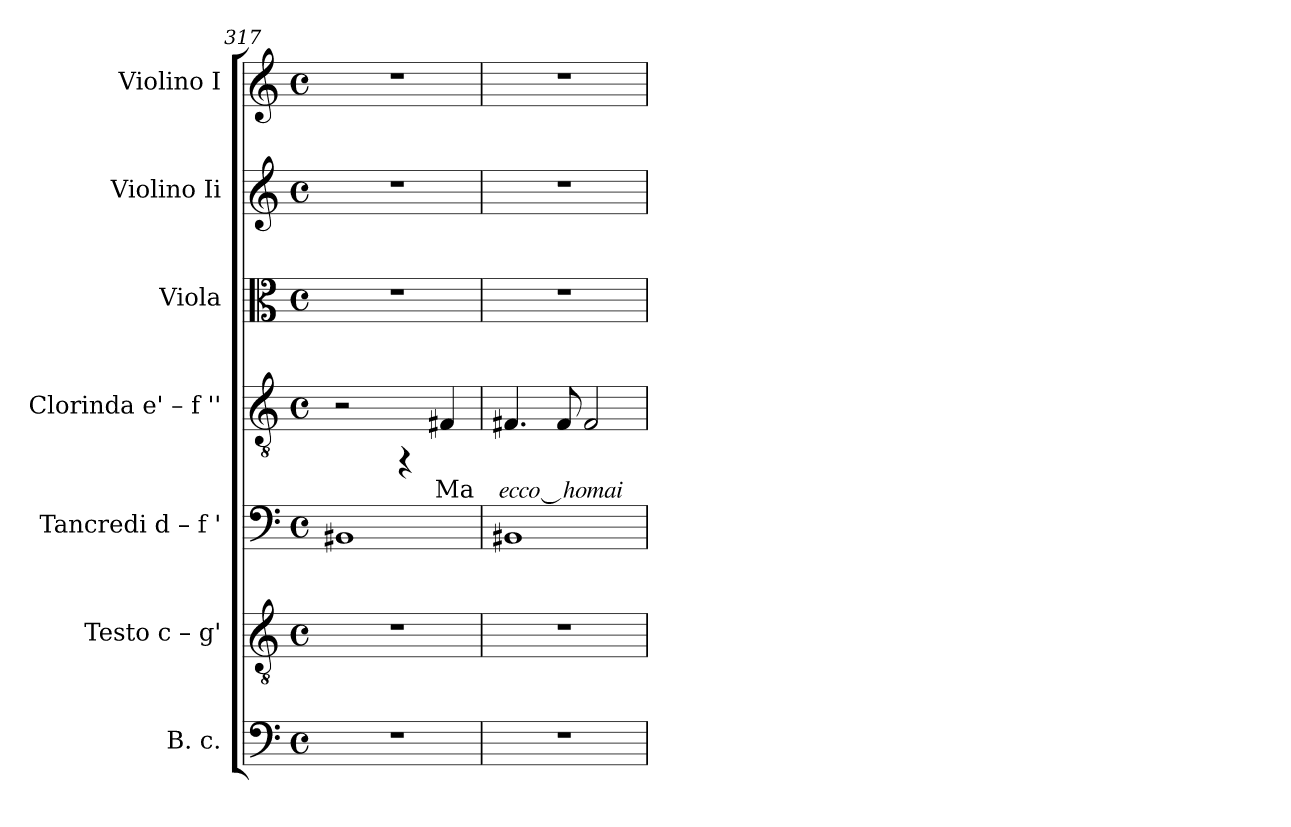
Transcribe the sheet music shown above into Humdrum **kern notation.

**kern	**kern	**kern	**kern	**text	**kern	**kern	**kern
*part7	*part6	*part5	*part4	*part4	*part3	*part2	*part1
*staff7	*staff6	*staff5	*staff4	*staff4	*staff3	*staff2	*staff1
*I"B. c.	*I"Testo  c – g'	*I"Tancredi  d – f '	*I"Clorinda  e' – f ''	*	*I"Viola	*I"Violino Ii	*I"Violino I
*clefF4	*clefGv2	*clefF4	*clefGv2	*	*clefC3	*clefG2	*clefG2
*k[]	*k[]	*k[]	*k[]	*	*k[]	*k[]	*k[]
*C:	*C:	*C:	*C:	*	*C:	*C:	*C:
*M4/4	*M4/4	*M4/4	*M4/4	*	*M4/4	*M4/4	*M4/4
*met(c)	*met(c)	*met(c)	*met(c)	*	*met(c)	*met(c)	*met(c)
=317	=317	=317	=317	=317	=317	=317	=317
1r	1r	1BB#<	2r	.	1r	1r	1r
.	.	.	4rFF	.	.	.	.
!	!	!	!	!LO:LY:b:cj	!	!	!
.	.	.	4F#X/	Ma	.	.	.
=318	=318	=318	=318	=318	=318	=318	=318
!	!	!	!	!LO:LY:b:cj	!	!	!
1r	1r	1BB#<	4.F#X/	ecco‿homai	1r	1r	1r
!	!	!	!	!LO:LY:b:cj	!	!	!
.	.	.	8F#/	.	.	.	.
!	!	!	!	!LO:LY:b:cj	!	!	!
.	.	.	2F#/	.	.	.	.
=	=	=	=	=	=	=	=
*-	*-	*-	*-	*-	*-	*-	*-
